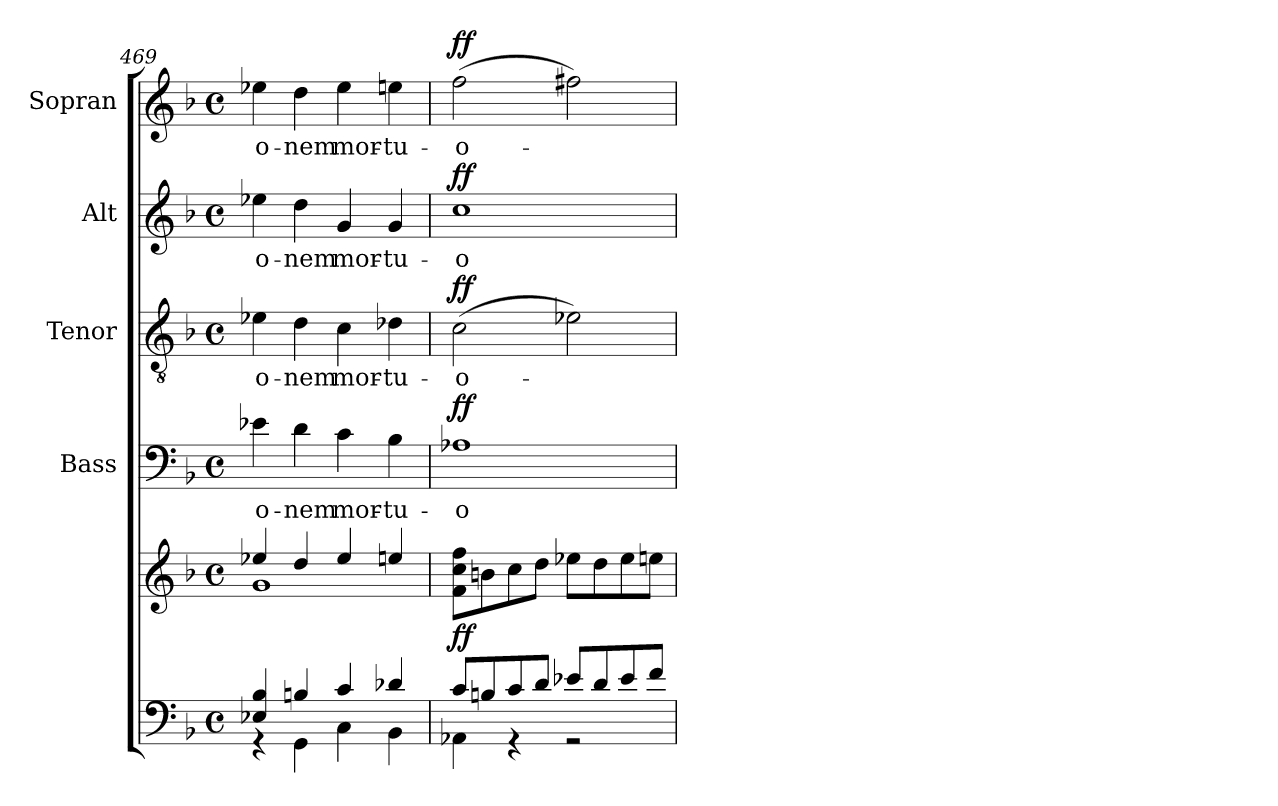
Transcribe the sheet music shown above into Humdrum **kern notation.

**kern	**kern	**dynam	**kern	**text	**dynam	**kern	**text	**dynam	**kern	**text	**dynam	**kern	**text	**dynam
*part5	*part5	*part5	*part4	*part4	*part4	*part3	*part3	*part3	*part2	*part2	*part2	*part1	*part1	*part1
*staff6	*staff5	*staff5/6	*staff4	*staff4	*staff4	*staff3	*staff3	*staff3	*staff2	*staff2	*staff2	*staff1	*staff1	*staff1
*	*	*	*I"Bass	*	*	*I"Tenor	*	*	*I"Alt	*	*	*I"Sopran	*	*
*	*	*	*I'B.	*	*	*I'T.	*	*	*I'A.	*	*	*I'S.	*	*
!!LO:PB:g=z
*clefF4	*clefG2	*	*clefF4	*	*	*clefGv2	*	*	*clefG2	*	*	*clefG2	*	*
*k[b-]	*k[b-]	*	*k[b-]	*	*	*k[b-]	*	*	*k[b-]	*	*	*k[b-]	*	*
*F:	*F:	*	*F:	*	*	*F:	*	*	*F:	*	*	*F:	*	*
*M4/4	*M4/4	*	*M4/4	*	*	*M4/4	*	*	*M4/4	*	*	*M4/4	*	*
*met(c)	*met(c)	*	*met(c)	*	*	*met(c)	*	*	*met(c)	*	*	*met(c)	*	*
=469	=469	=469	=469	=469	=469	=469	=469	=469	=469	=469	=469	=469	=469	=469
*^	*^	*	*	*	*	*	*	*	*	*	*	*	*	*
!	!	!	!	!	!	!LO:LY:b	!	!	!LO:LY:b	!	!	!LO:LY:b	!	!	!LO:LY:b	!
4E-X/ 4B-/	4rFF	4ee-X/	1g	.	4e-X\	-o-	.	4e-X\	-o-	.	4ee-X\	-o-	.	4ee-X\	-o-	.
!	!	!	!	!	!	!LO:LY:b	!	!	!LO:LY:b	!	!	!LO:LY:b	!	!	!LO:LY:b	!
4Bn/	4GG\	4dd/	.	.	4d\	-nem	.	4d\	-nem	.	4dd\	-nem	.	4dd\	-nem	.
!	!	!	!	!	!	!LO:LY:b	!	!	!LO:LY:b	!	!	!LO:LY:b	!	!	!LO:LY:b	!
4c/	4C\	4ee-/	.	.	4c\	mor-	.	4c\	mor-	.	4g/	mor-	.	4ee-\	mor-	.
!	!	!	!	!	!	!LO:LY:b	!	!	!LO:LY:b	!	!	!LO:LY:b	!	!	!LO:LY:b	!
4d-X/	4BB-\	4een/	.	.	4B-\	-tu-	.	4d-X\	-tu-	.	4g/	-tu-	.	4een\	-tu-	.
*	*	*v	*v	*	*	*	*	*	*	*	*	*	*	*	*	*
=470	=470	=470	=470	=470	=470	=470	=470	=470	=470	=470	=470	=470	=470	=470	=470
!	!	!	!LO:DY:b	!	!LO:LY:b	!LO:DY:a	!	!LO:LY:b	!LO:DY:a	!	!LO:LY:b	!LO:DY:a	!	!LO:LY:b	!LO:DY:a
8c/L	4AA-X\	8f\ 8cc\ 8ff\L	ff	1A-X	-o-	ff	(>2c\	-o-	ff	1cc	-o-	ff	(>2ff\	-o-	ff
8Bn/	.	8bn\	.	.	.	.	.	.	.	.	.	.	.	.	.
8c/	4rGG	8cc\	.	.	.	.	.	.	.	.	.	.	.	.	.
8d/J	.	8dd\J	.	.	.	.	.	.	.	.	.	.	.	.	.
8e-X/L	2rGG	8ee-X\L	.	.	.	.	2e-X\)	.	.	.	.	.	2ff#X\)	.	.
8d/	.	8dd\	.	.	.	.	.	.	.	.	.	.	.	.	.
8e-/	.	8ee-\	.	.	.	.	.	.	.	.	.	.	.	.	.
8f/J	.	8een\J	.	.	.	.	.	.	.	.	.	.	.	.	.
*v	*v	*	*	*	*	*	*	*	*	*	*	*	*	*	*
=	=	=	=	=	=	=	=	=	=	=	=	=	=	=
*-	*-	*-	*-	*-	*-	*-	*-	*-	*-	*-	*-	*-	*-	*-
